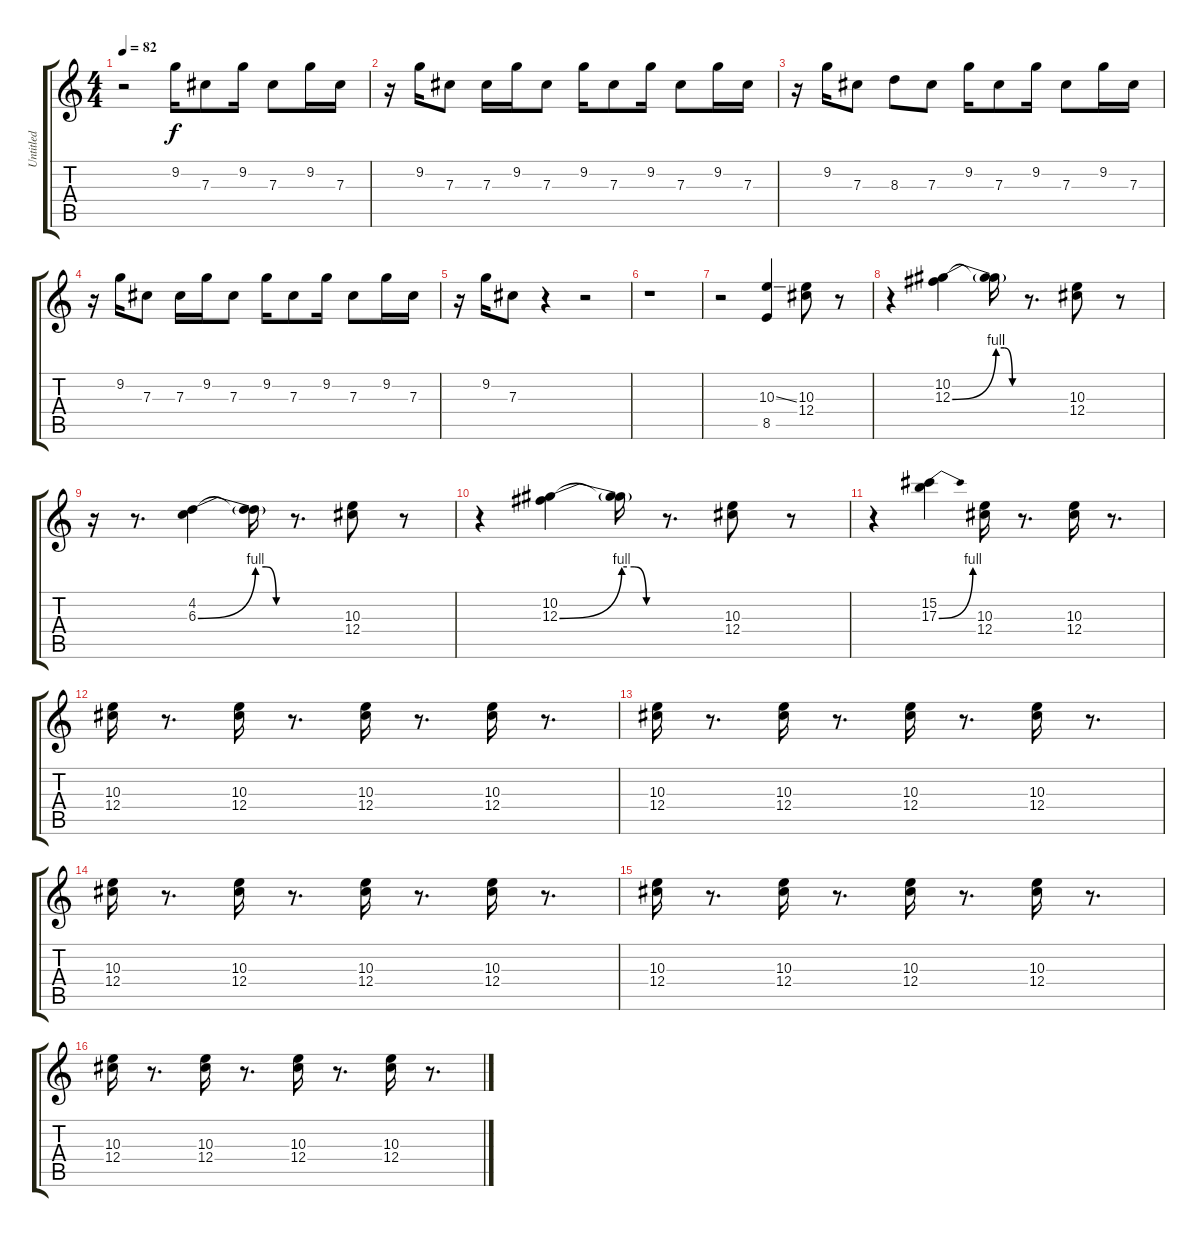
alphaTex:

\track ("Untitled" "Untitled") {instrument distortionguitar}
\staff {score tabs}
\tuning (Eb4 Bb3 Gb3 Db3 Ab2 Db2) {hide}
\ts (4 4)
\tempo 82
\clef g2
\ks c
r.2{dy f} 9.2.16 7.3.8 9.2.16 7.3.8 9.2.16 7.3.16 |
r.16 9.2.16 7.3.8 7.3.16 9.2.16 7.3.8 9.2.16 7.3.8 9.2.16 7.3.8 9.2.16 7.3.16 |
r.16 9.2.16 7.3.8 8.3.8 7.3.8 9.2.16 7.3.8 9.2.16 7.3.8 9.2.16 7.3.16 |
r.16 9.2.16 7.3.8 7.3.16 9.2.16 7.3.8 9.2.16 7.3.8 9.2.16 7.3.8 9.2.16 7.3.16 |
r.16 9.2.16 7.3.8 r.4 r.2 |
r.1 |
r.2 (10.3{ss} 8.5).4 (10.3 12.4).8 r.8 |
r.4 (10.2 12.3{be (bend 0 0 60 4)}).4 (10.2{t} 12.3{be (custom 0 4 20 4 40 0 60 0) t}).16 r.8{d} (10.3 12.4).8 r.8 |
r.16 r.8{d} (4.2 6.3{be (bend 0 0 60 4)}).4 (4.2{t} 6.3{be (custom 0 4 20 4 40 0 60 0) t}).16 r.8{d} (10.3 12.4).8 r.8 |
r.4 (10.2 12.3{be (bend 0 0 60 4)}).4 (10.2{t} 12.3{be (custom 0 4 20 4 40 0 60 0) t}).16 r.8{d} (10.3 12.4).8 r.8 |
r.4 (15.2 17.3{be (bend 0 0 60 4)}).4 (10.3 12.4).16 r.8{d} (10.3 12.4).16 r.8{d} |
(10.3 12.4).16 r.8{d} (10.3 12.4).16 r.8{d} (10.3 12.4).16 r.8{d} (10.3 12.4).16 r.8{d} |
(10.3 12.4).16 r.8{d} (10.3 12.4).16 r.8{d} (10.3 12.4).16 r.8{d} (10.3 12.4).16 r.8{d} |
(10.3 12.4).16 r.8{d} (10.3 12.4).16 r.8{d} (10.3 12.4).16 r.8{d} (10.3 12.4).16 r.8{d} |
(10.3 12.4).16 r.8{d} (10.3 12.4).16 r.8{d} (10.3 12.4).16 r.8{d} (10.3 12.4).16 r.8{d} |
(10.3 12.4).16 r.8{d} (10.3 12.4).16 r.8{d} (10.3 12.4).16 r.8{d} (10.3 12.4).16 r.8{d}
